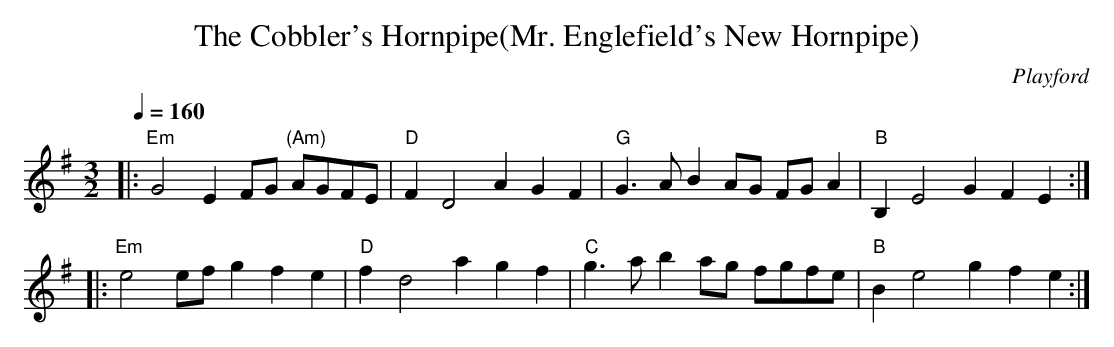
X:1
T:The Cobbler's Hornpipe(Mr. Englefield's New Hornpipe)
Q:1/4=160-170
C:Playford
M:3/2
L:1/8
K:G
|:\
"Em"G4 E2 FG "(Am)"AGFE | "D"F2 D4 A2 G2 F2 |\
 "G"G3 A B2 AG FG A2 | "B"B,2 E4 G2 F2 E2 :|
|:\
"Em"e4 ef g2 f2 e2 | "D"f2 d4 a2 g2 f2 |\
 "C"g3 a b2 ag fgfe | "B"B2 e4 g2 f2 e2 :|
